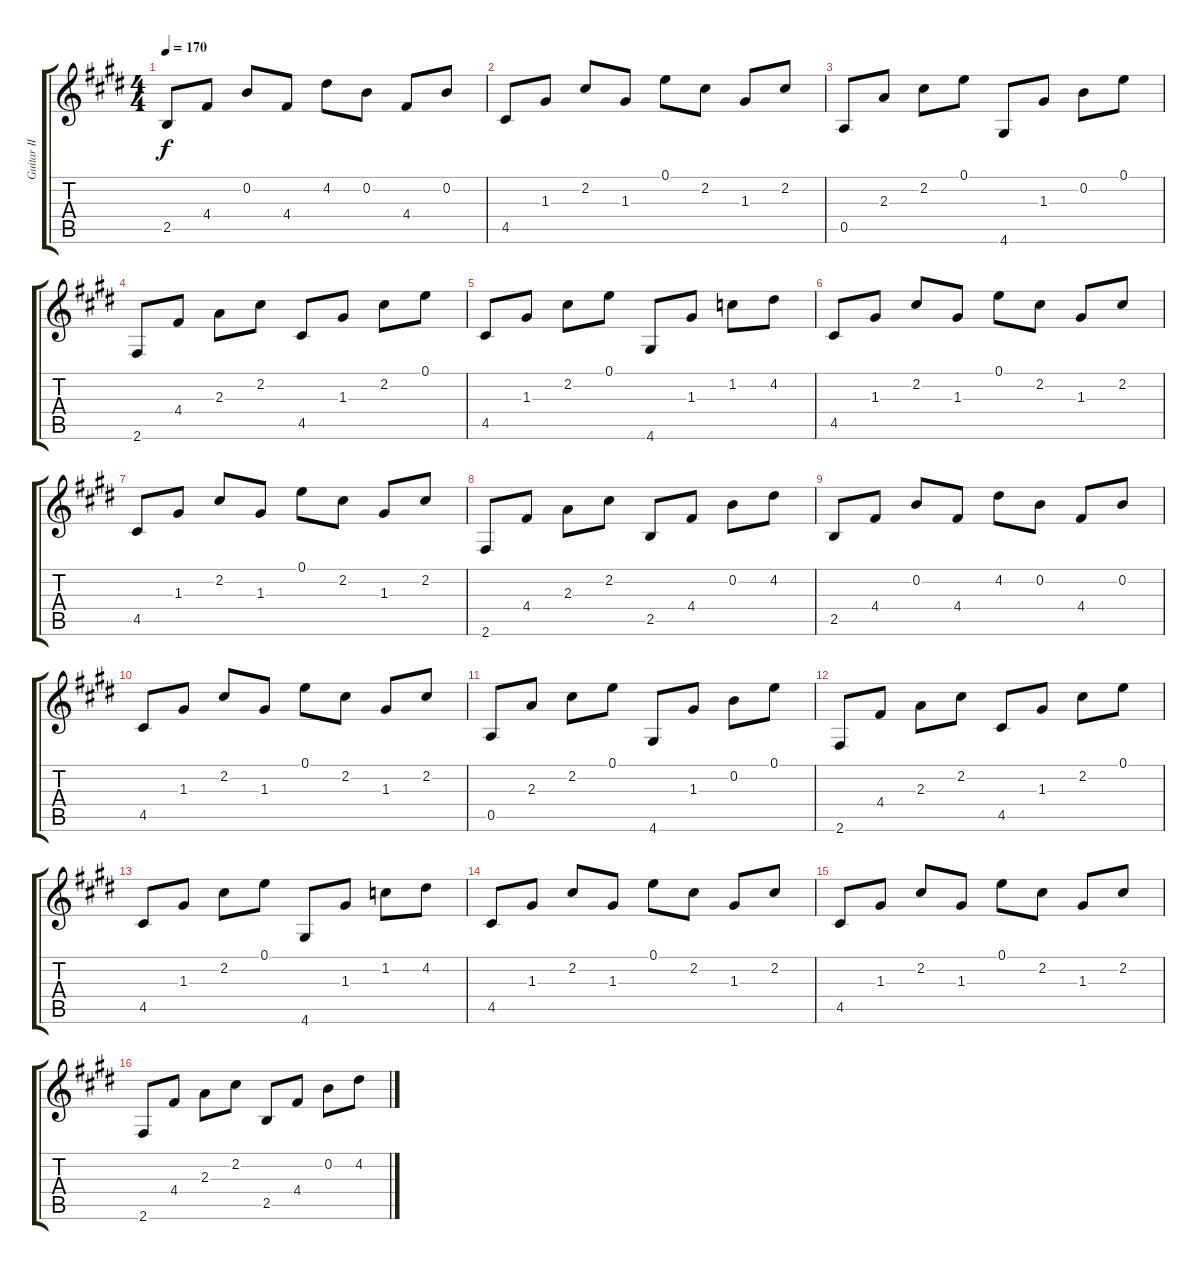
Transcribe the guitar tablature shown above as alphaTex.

\track ("Guitar II" "Guitar II") {instrument acousticguitarnylon}
\staff {score tabs}
\tuning (E4 B3 G3 D3 A2 E2) {hide}
\ts (4 4)
\tempo 170
\clef g2
\ks c#minor
2.5.8{dy f} 4.4.8 0.2.8 4.4.8 4.2.8 0.2.8 4.4.8 0.2.8 |
4.5.8 1.3.8 2.2.8 1.3.8 0.1.8 2.2.8 1.3.8 2.2.8 |
0.5.8 2.3.8 2.2.8 0.1.8 4.6.8 1.3.8 0.2.8 0.1.8 |
2.6.8 4.4.8 2.3.8 2.2.8 4.5.8 1.3.8 2.2.8 0.1.8 |
4.5.8 1.3.8 2.2.8 0.1.8 4.6.8 1.3.8 1.2.8 4.2.8 |
4.5.8 1.3.8 2.2.8 1.3.8 0.1.8 2.2.8 1.3.8 2.2.8 |
4.5.8 1.3.8 2.2.8 1.3.8 0.1.8 2.2.8 1.3.8 2.2.8 |
2.6.8 4.4.8 2.3.8 2.2.8 2.5.8 4.4.8 0.2.8 4.2.8 |
2.5.8 4.4.8 0.2.8 4.4.8 4.2.8 0.2.8 4.4.8 0.2.8 |
4.5.8 1.3.8 2.2.8 1.3.8 0.1.8 2.2.8 1.3.8 2.2.8 |
0.5.8 2.3.8 2.2.8 0.1.8 4.6.8 1.3.8 0.2.8 0.1.8 |
2.6.8 4.4.8 2.3.8 2.2.8 4.5.8 1.3.8 2.2.8 0.1.8 |
4.5.8 1.3.8 2.2.8 0.1.8 4.6.8 1.3.8 1.2.8 4.2.8 |
4.5.8 1.3.8 2.2.8 1.3.8 0.1.8 2.2.8 1.3.8 2.2.8 |
4.5.8 1.3.8 2.2.8 1.3.8 0.1.8 2.2.8 1.3.8 2.2.8 |
2.6.8 4.4.8 2.3.8 2.2.8 2.5.8 4.4.8 0.2.8 4.2.8
